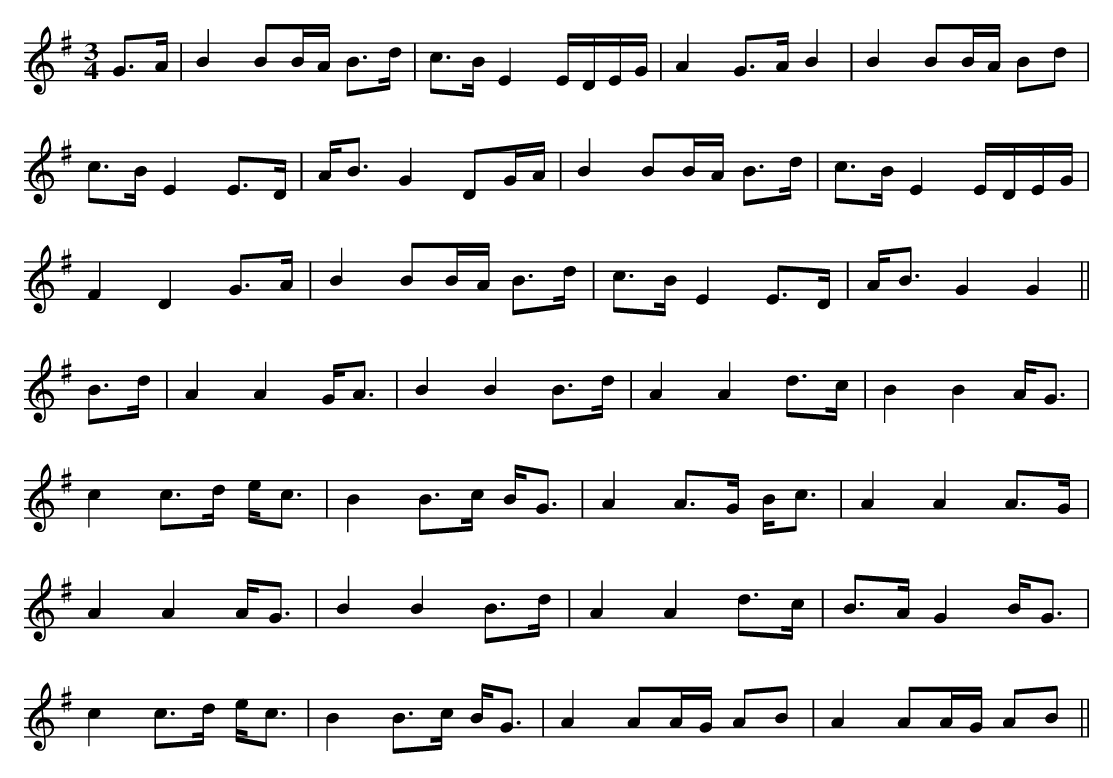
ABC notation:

X:1
M:3/4
K:G
G>A|B2 BB/A/ B>d|c>B E2 E/D/E/G/|A2 G>A B2|B2 BB/A/ Bd|
c>B E2 E>D|A<B G2 DG/A/|B2 BB/A/ B>d|c>B E2 E/D/E/G/|
F2 D2 G>A|B2 BB/A/ B>d|c>B E2 E>D|A<B G2 G2||
B>d|A2 A2 G<A|B2 B2 B>d|A2 A2 d>c|B2 B2 A<G|
c2 c>d e<c|B2 B>c B<G|A2 A>G B<c|A2 A2 A>G|
A2 A2 A<G|B2 B2 B>d|A2 A2 d>c|B>A G2 B<G|
c2 c>d e<c|B2 B>c B<G|A2 AA/G/ AB|A2 AA/G/ AB||
